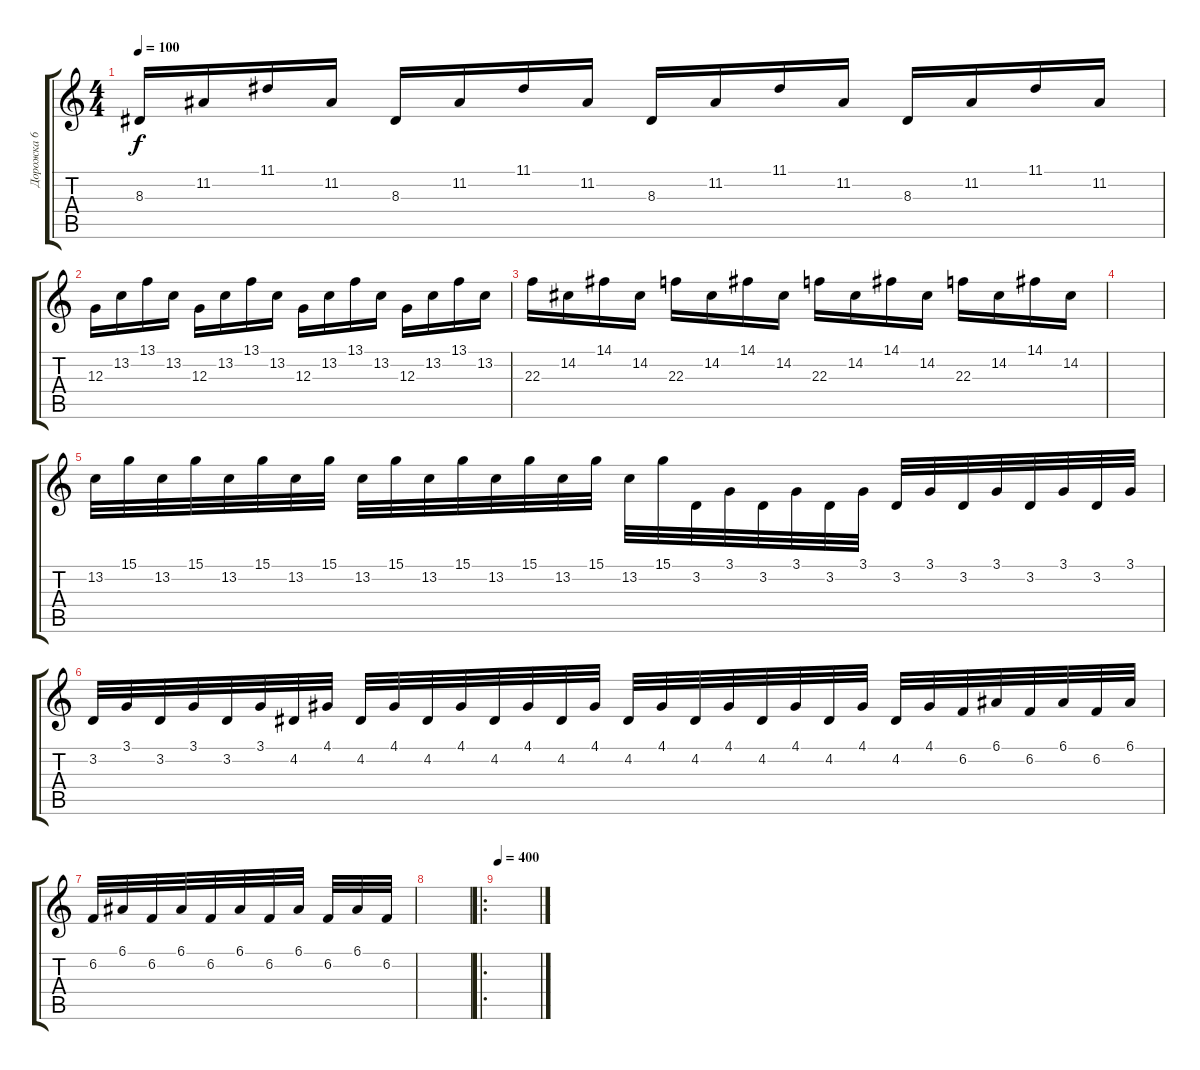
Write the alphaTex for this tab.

\track ("Дорожка 6" "Дорожка 6") {instrument stringensemble2}
\staff {score tabs}
\tuning (E4 B3 G3 D3 A2 E2) {hide}
\ts (4 4)
\tempo 100
\clef g2
\ks c
8.3.16{dy f} 11.2.16 11.1.16 11.2.16 8.3.16 11.2.16 11.1.16 11.2.16 8.3.16 11.2.16 11.1.16 11.2.16 8.3.16 11.2.16 11.1.16 11.2.16 |
12.3.16{volume 16 balance 16} 13.2.16 13.1.16 13.2.16 12.3.16 13.2.16 13.1.16 13.2.16 12.3.16 13.2.16 13.1.16 13.2.16 12.3.16 13.2.16 13.1.16 13.2.16 |
22.3.16 14.2.16 14.1.16 14.2.16 22.3.16 14.2.16 14.1.16 14.2.16 22.3.16 14.2.16 14.1.16 14.2.16 22.3.16 14.2.16 14.1.16 14.2.16 |
|
13.2.32 15.1.32 13.2.32 15.1.32 13.2.32 15.1.32 13.2.32 15.1.32 13.2.32 15.1.32 13.2.32 15.1.32 13.2.32 15.1.32 13.2.32 15.1.32 13.2.32 15.1.32 3.2.32 3.1.32 3.2.32 3.1.32 3.2.32 3.1.32 3.2.32 3.1.32 3.2.32 3.1.32 3.2.32 3.1.32 3.2.32 3.1.32 |
3.2.32 3.1.32 3.2.32 3.1.32 3.2.32 3.1.32 4.2.32 4.1.32 4.2.32 4.1.32 4.2.32 4.1.32 4.2.32 4.1.32 4.2.32 4.1.32 4.2.32 4.1.32 4.2.32 4.1.32 4.2.32 4.1.32 4.2.32 4.1.32 4.2.32 4.1.32 6.2.32 6.1.32 6.2.32 6.1.32 6.2.32 6.1.32 |
6.2.32 6.1.32 6.2.32 6.1.32 6.2.32 6.1.32 6.2.32 6.1.32 6.2.32 6.1.32 6.2.32 |
|
\ro
\tempo 400
